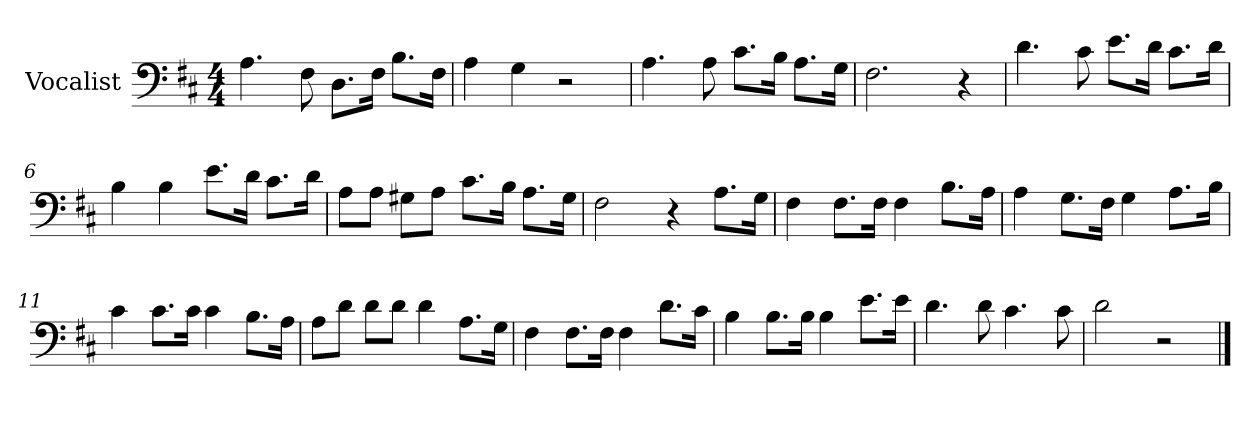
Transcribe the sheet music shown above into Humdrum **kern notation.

**kern
*part1
*staff1
*I"Vocalist
*k[f#c#]
*D:
*M4/4
=1
4.A
8F#
8.DL
16F#Jk
8.BL
16F#Jk
=2
4A
4G
2r
=3
4.A
8A
8.c#L
16BJk
8.AL
16GJk
=4
2.F#
4r
=5
4.d
8c#
8.eL
16dJk
8.c#L
16dJk
=6
4B
4B
8.eL
16dJk
8.c#L
16dJk
=7
8AL
8AJ
8G#XL
8AJ
8.c#L
16BJk
8.AL
16G#Jk
=8
2F#
4r
8.AL
16GJk
=9
4F#
8.F#L
16F#Jk
4F#
8.BL
16AJk
=10
4A
8.GL
16F#Jk
4G
8.AL
16BJk
=11
4c#
8.c#L
16c#Jk
4c#
8.BL
16AJk
=12
8AL
8dJ
8dL
8dJ
4d
8.AL
16GJk
=13
4F#
8.F#L
16F#Jk
4F#
8.dL
16c#Jk
=14
4B
8.BL
16BJk
4B
8.eL
16eJk
=15
4.d
8d
4.c#
8c#
=16
2d
2r
==
*-
